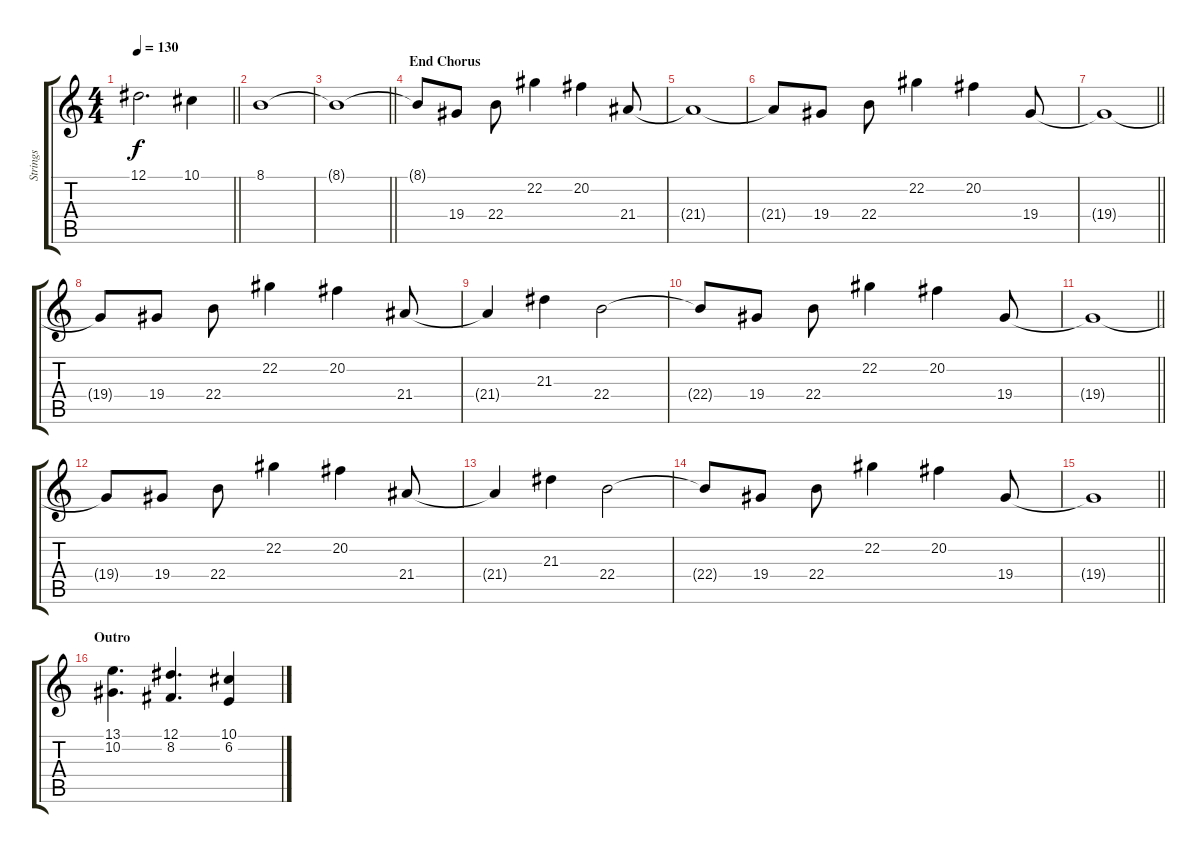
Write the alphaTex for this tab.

\track ("Strings" "Strings") {instrument stringensemble1}
\staff {score tabs}
\tuning (Eb4 Bb3 Gb3 Db3 Ab2 Eb2) {hide}
\ts (4 4)
\tempo 130
\clef g2
\barLineRight lightlight
\ks c
12.1{t}.2{d dy f} 10.1.4 |
8.1.1 |
\barLineRight lightlight
8.1{t}.1 |
\section ("" "End Chorus")
8.1{t}.8 19.4.8 22.4.8 22.2.4 20.2.4 21.4.8 |
21.4{t}.1 |
21.4{t}.8 19.4.8 22.4.8 22.2.4 20.2.4 19.4.8 |
\barLineRight lightlight
19.4{t}.1 |
19.4{t}.8 19.4.8 22.4.8 22.2.4 20.2.4 21.4.8 |
21.4{t}.4 21.3.4 22.4.2 |
22.4{t}.8 19.4.8 22.4.8 22.2.4 20.2.4 19.4.8 |
\barLineRight lightlight
19.4{t}.1 |
19.4{t}.8 19.4.8 22.4.8 22.2.4 20.2.4 21.4.8 |
21.4{t}.4 21.3.4 22.4.2 |
22.4{t}.8 19.4.8 22.4.8 22.2.4 20.2.4 19.4.8 |
\barLineRight lightlight
19.4{t}.1 |
\section ("" "Outro")
(13.1 10.2).4{d} (12.1 8.2).4{d} (10.1 6.2).4
